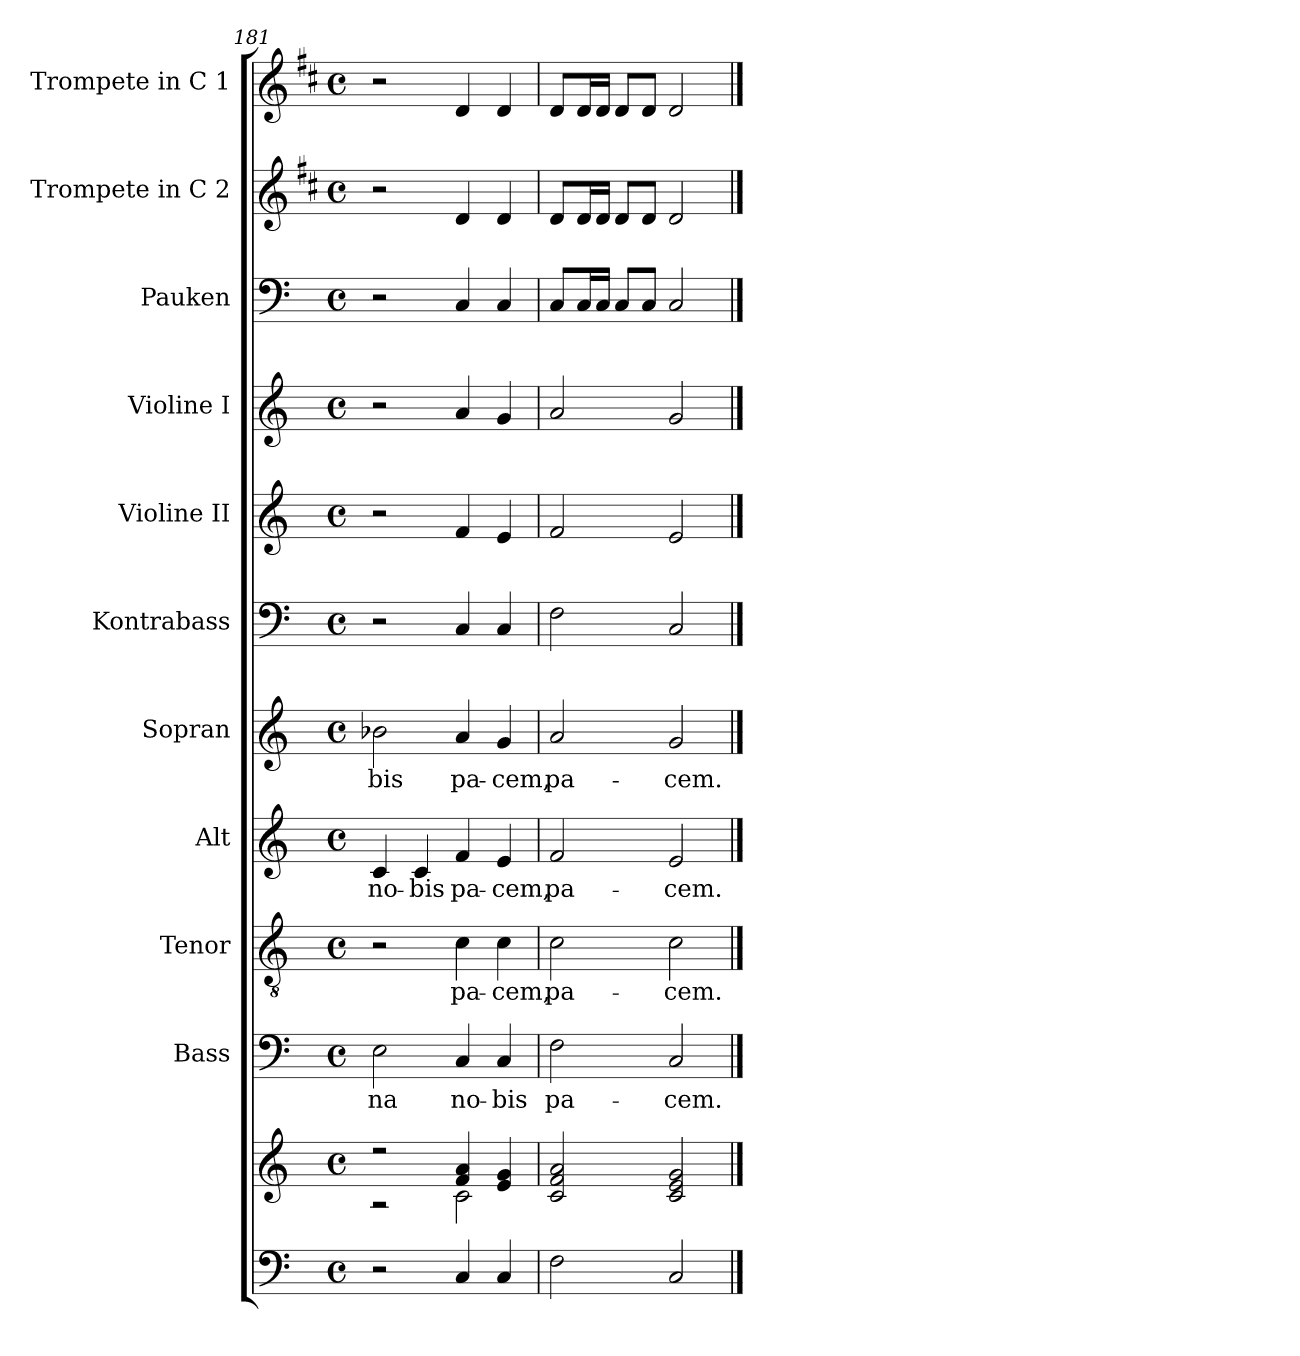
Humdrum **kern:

**kern	**kern	**kern	**text	**kern	**text	**kern	**text	**kern	**text	**kern	**kern	**kern	**kern	**kern	**kern
*part11	*part11	*part10	*part10	*part9	*part9	*part8	*part8	*part7	*part7	*part6	*part5	*part4	*part3	*part2	*part1
*staff12	*staff11	*staff10	*staff10	*staff9	*staff9	*staff8	*staff8	*staff7	*staff7	*staff6	*staff5	*staff4	*staff3	*staff2	*staff1
*	*	*I"Bass	*	*I"Tenor	*	*I"Alt	*	*I"Sopran	*	*I"Kontrabass	*I"Violine II	*I"Violine I	*I"Pauken	*I"Trompete in C 2	*I"Trompete in C 1
*	*	*I'B.	*	*I'T.	*	*I'A.	*	*I'S.	*	*I'Kb.	*I'Vl. II	*I'Vl. I	*I'Pauk.	*I'Trp. C 2	*I'Trp. C 1
*clefF4	*clefG2	*clefF4	*	*clefGv2	*	*clefG2	*	*clefG2	*	*clefF4	*clefG2	*clefG2	*clefF4	*clefG2	*clefG2
*	*	*	*	*	*	*	*	*	*	*ITrd7c12	*	*	*	*ITrd1c2	*ITrd1c2
*k[]	*k[]	*k[]	*	*k[]	*	*k[]	*	*k[]	*	*k[]	*k[]	*k[]	*k[]	*k[]	*k[]
*C:	*C:	*C:	*	*C:	*	*C:	*	*C:	*	*C:	*C:	*C:	*C:	*C:	*C:
*M4/4	*M4/4	*M4/4	*	*M4/4	*	*M4/4	*	*M4/4	*	*M4/4	*M4/4	*M4/4	*M4/4	*M4/4	*M4/4
*met(c)	*met(c)	*met(c)	*	*met(c)	*	*met(c)	*	*met(c)	*	*met(c)	*met(c)	*met(c)	*met(c)	*met(c)	*met(c)
=181	=181	=181	=181	=181	=181	=181	=181	=181	=181	=181	=181	=181	=181	=181	=181
*	*^	*	*	*	*	*	*	*	*	*	*	*	*	*	*
!	!	!	!	!LO:LY:b	!	!	!	!LO:LY:b	!	!LO:LY:b	!	!	!	!	!	!
2r	2r	2r	2E\	-na	2r	.	4c/	no-	2b-X\	-bis	2r	2r	2r	2r	2r	2r
!	!	!	!	!	!	!	!	!LO:LY:b	!	!	!	!	!	!	!	!
.	.	.	.	.	.	.	4c/	-bis	.	.	.	.	.	.	.	.
!	!	!	!	!LO:LY:b	!	!LO:LY:b	!	!LO:LY:b	!	!LO:LY:b	!	!	!	!	!	!
4C/	4f/ 4a/	2c\	4C/	no-	4c\	pa-	4f/	pa-	4a/	pa-	4CC/	4f/	4a/	4C/	4c/	4c/
!	!	!	!	!LO:LY:b	!	!LO:LY:b	!	!LO:LY:b	!	!LO:LY:b	!	!	!	!	!	!
4C/	4e/ 4g/	.	4C/	-bis	4c\	-cem,	4e/	-cem,	4g/	-cem,	4CC/	4e/	4g/	4C/	4c/	4c/
*	*v	*v	*	*	*	*	*	*	*	*	*	*	*	*	*	*
=182	=182	=182	=182	=182	=182	=182	=182	=182	=182	=182	=182	=182	=182	=182	=182
!	!	!	!LO:LY:b	!	!LO:LY:b	!	!LO:LY:b	!	!LO:LY:b	!	!	!	!	!	!
2F\	2c/ 2f/ 2a/	2F\	pa-	2c\	pa-	2f/	pa-	2a/	pa-	2FF\	2f/	2a/	8C/L	8c/L	8c/L
.	.	.	.	.	.	.	.	.	.	.	.	.	16C/L	16c/L	16c/L
.	.	.	.	.	.	.	.	.	.	.	.	.	16C/JJ	16c/JJ	16c/JJ
.	.	.	.	.	.	.	.	.	.	.	.	.	8C/L	8c/L	8c/L
.	.	.	.	.	.	.	.	.	.	.	.	.	8C/J	8c/J	8c/J
!	!	!	!LO:LY:b	!	!LO:LY:b	!	!LO:LY:b	!	!LO:LY:b	!	!	!	!	!	!
2C/	2c/ 2e/ 2g/	2C/	-cem.	2c\	-cem.	2e/	-cem.	2g/	-cem.	2CC/	2e/	2g/	2C/	2c/	2c/
==	==	==	==	==	==	==	==	==	==	==	==	==	==	==	==
*-	*-	*-	*-	*-	*-	*-	*-	*-	*-	*-	*-	*-	*-	*-	*-
